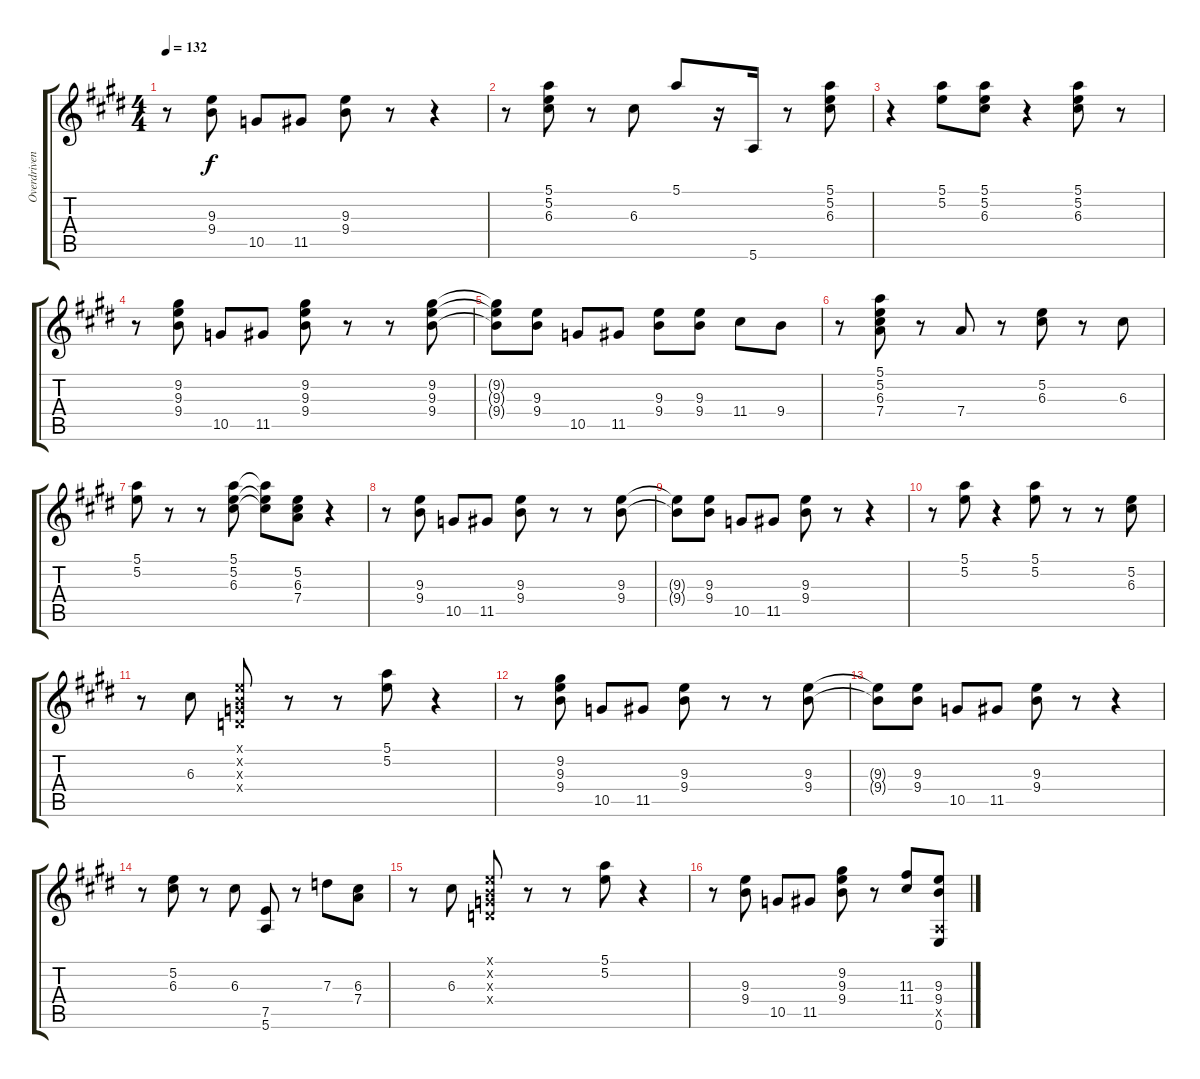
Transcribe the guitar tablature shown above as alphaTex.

\track ("Overdriven Rythm [Guitar VI] " "Overdriven") {instrument overdrivenguitar}
\staff {score tabs}
\tuning (E4 B3 G3 D3 A2 E2) {hide}
\ts (4 4)
\tempo 132
\clef g2
\ks e
r.8{dy f} (9.3 9.4).8 10.5.8 11.5.8 (9.3 9.4).8 r.8 r.4 |
r.8 (5.1 5.2 6.3).8 r.8 6.3.8 5.1.8 r.16 5.6.16 r.8 (5.1 5.2 6.3).8 |
r.4 (5.1 5.2).8 (5.1 5.2 6.3).8 r.4 (5.1 5.2 6.3).8 r.8 |
r.8 (9.2 9.3 9.4).8 10.5.8 11.5.8 (9.2 9.3 9.4).8 r.8 r.8 (9.2 9.3 9.4).8 |
(9.2{t} 9.3{t} 9.4{t}).8 (9.3 9.4).8 10.5.8 11.5.8 (9.3 9.4).8 (9.3 9.4).8 11.4.8 9.4.8 |
r.8 (5.1 5.2 6.3 7.4).8 r.8 7.4.8 r.8 (5.2 6.3).8 r.8 6.3.8 |
(5.1 5.2).8 r.8 r.8 (5.1 5.2 6.3).8 (5.1{t} 5.2{t} 6.3{t}).8 (5.2 6.3 7.4).8 r.4 |
r.8 (9.3 9.4).8 10.5.8 11.5.8 (9.3 9.4).8 r.8 r.8 (9.3 9.4).8 |
(9.3{t} 9.4{t}).8 (9.3 9.4).8 10.5.8 11.5.8 (9.3 9.4).8 r.8 r.4 |
r.8 (5.1 5.2).8 r.4 (5.1 5.2).8 r.8 r.8 (5.2 6.3).8 |
r.8 6.3.8 (0.1{x} 0.2{x} 0.3{x} 0.4{x}).8 r.8 r.8 (5.1 5.2).8 r.4 |
r.8 (9.2 9.3 9.4).8 10.5.8 11.5.8 (9.3 9.4).8 r.8 r.8 (9.3 9.4).8 |
(9.3{t} 9.4{t}).8 (9.3 9.4).8 10.5.8 11.5.8 (9.3 9.4).8 r.8 r.4 |
r.8 (5.2 6.3).8 r.8 6.3.8 (7.5 5.6).8 r.8 7.3.8 (6.3 7.4).8 |
r.8 6.3.8 (0.1{x} 0.2{x} 0.3{x} 0.4{x}).8 r.8 r.8 (5.1 5.2).8 r.4 |
r.8 (9.3 9.4).8 10.5.8 11.5.8 (9.2 9.3 9.4).8 r.8 (11.3 11.4).8 (9.3 9.4 0.5{x} 0.6).8
